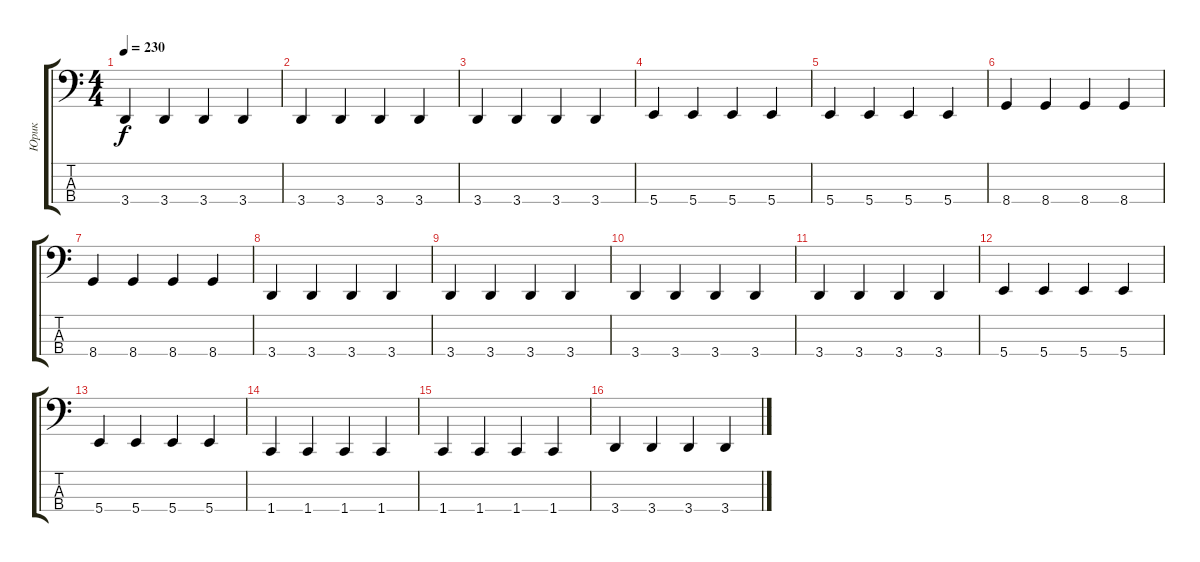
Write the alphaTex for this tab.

\track ("Юрик" "Юрик") {instrument acousticbass}
\staff {score tabs}
\tuning (E2 B1 Gb1 B0) {hide}
\ts (4 4)
\tempo 230
\clef f4
\ks c
3.4.4{dy f} 3.4.4 3.4.4 3.4.4 |
3.4.4 3.4.4 3.4.4 3.4.4 |
3.4.4 3.4.4 3.4.4 3.4.4 |
5.4.4 5.4.4 5.4.4 5.4.4 |
5.4.4 5.4.4 5.4.4 5.4.4 |
8.4.4 8.4.4 8.4.4 8.4.4 |
8.4.4 8.4.4 8.4.4 8.4.4 |
3.4.4 3.4.4 3.4.4 3.4.4 |
3.4.4 3.4.4 3.4.4 3.4.4 |
3.4.4 3.4.4 3.4.4 3.4.4 |
3.4.4 3.4.4 3.4.4 3.4.4 |
5.4.4 5.4.4 5.4.4 5.4.4 |
5.4.4 5.4.4 5.4.4 5.4.4 |
1.4.4 1.4.4 1.4.4 1.4.4 |
1.4.4 1.4.4 1.4.4 1.4.4 |
3.4.4 3.4.4 3.4.4 3.4.4
